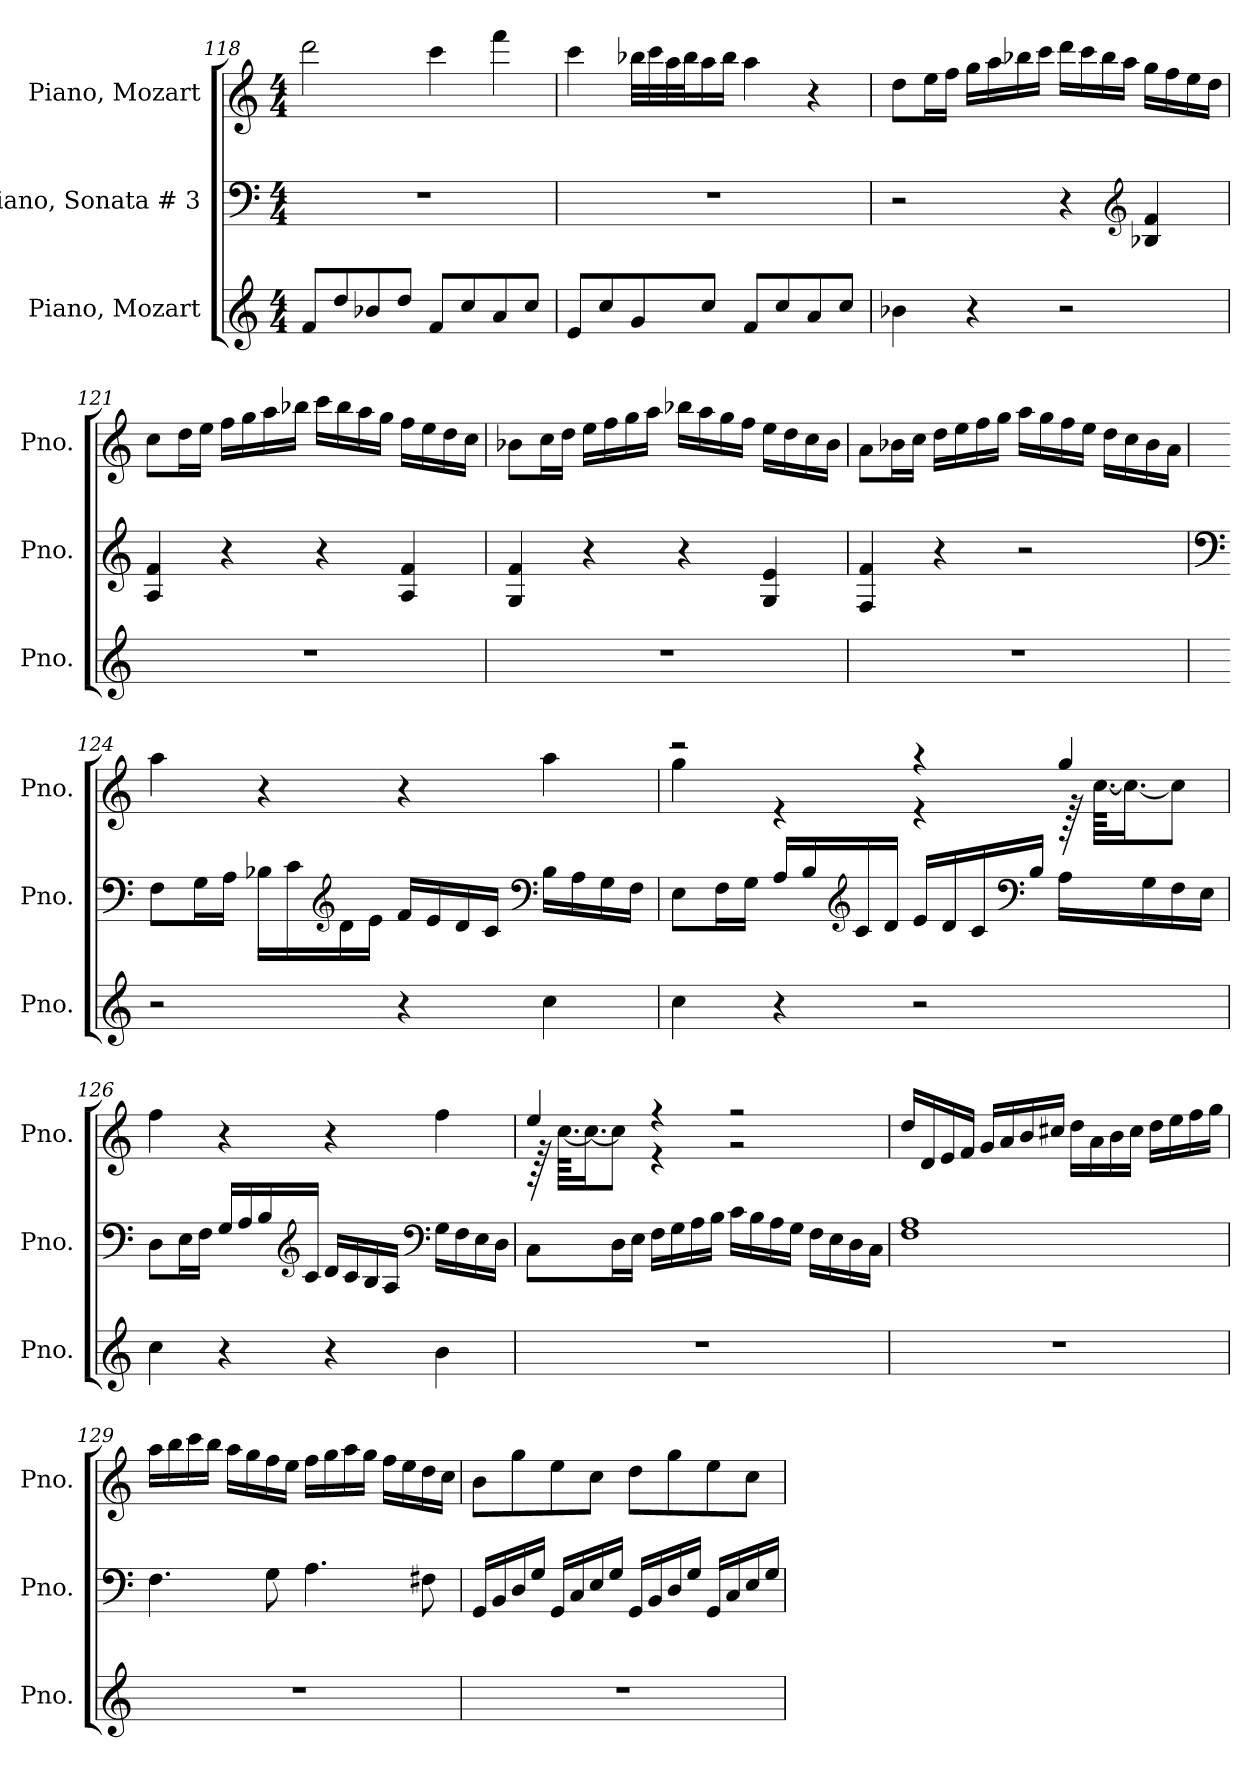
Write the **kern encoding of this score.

**kern	**kern	**kern
*part3	*part2	*part1
*staff3	*staff2	*staff1
*I"Piano, Mozart	*I"Piano, Sonata # 3	*I"Piano, Mozart
*I'Pno.	*I'Pno.	*I'Pno.
*clefG2	*clefF4	*clefG2
*k[]	*k[]	*k[]
*M4/4	*M4/4	*M4/4
=118	=118	=118
8f/L	1r	2ddd\
8dd/	.	.
8b-X/	.	.
8dd/J	.	.
8f/L	.	4ccc\
8cc/	.	.
8a/	.	4fff\
8cc/J	.	.
=119	=119	=119
8e/L	1r	4ccc\
8cc/	.	.
8g/	.	32bb-X\LLL
.	.	32ccc\
.	.	32aa\
.	.	32bb-\J
8cc/J	.	16aa\
.	.	16bb-\JJ
8f/L	.	4aa\
8cc/	.	.
8a/	.	4r
8cc/J	.	.
!!LO:LB:g=z
=120	=120	=120
4b-X\	2r	8dd\L
.	.	16ee\L
.	.	16ff\JJ
4r	.	16gg\LL
.	.	16aa\
.	.	16bb-X\
.	.	16ccc\JJ
2r	4r	16ddd\LL
.	.	16ccc\
.	.	16bb-\
.	.	16aa\JJ
*	*clefG2	*
.	4B-X/ 4f/	16gg\LL
.	.	16ff\
.	.	16ee\
.	.	16dd\JJ
=121	=121	=121
1r	4A/ 4f/	8cc\L
.	.	16dd\L
.	.	16ee\JJ
.	4r	16ff\LL
.	.	16gg\
.	.	16aa\
.	.	16bb-X\JJ
.	4r	16ccc\LL
.	.	16bb-\
.	.	16aa\
.	.	16gg\JJ
.	4A/ 4f/	16ff\LL
.	.	16ee\
.	.	16dd\
.	.	16cc\JJ
!!LO:LB:g=z
=122	=122	=122
1r	4G/ 4f/	8b-X\L
.	.	16cc\L
.	.	16dd\JJ
.	4r	16ee\LL
.	.	16ff\
.	.	16gg\
.	.	16aa\JJ
.	4r	16bb-X\LL
.	.	16aa\
.	.	16gg\
.	.	16ff\JJ
.	4G/ 4e/	16ee\LL
.	.	16dd\
.	.	16cc\
.	.	16b-\JJ
=123	=123	=123
1r	4F/ 4f/	8a\L
.	.	16b-X\L
.	.	16cc\JJ
.	4r	16dd\LL
.	.	16ee\
.	.	16ff\
.	.	16gg\JJ
.	2r	16aa\LL
.	.	16gg\
.	.	16ff\
.	.	16ee\JJ
.	.	16dd\LL
.	.	16cc\
.	.	16b-\
.	.	16a\JJ
!!LO:LB:g=z
=124	=124	=124
*	*clefF4	*
2r	8F\L	4aa\
.	16G\L	.
.	16A\JJ	.
.	16B-X\LL	4r
.	16c\	.
*	*clefG2	*
.	16d\	.
.	16e\JJ	.
4r	16f/LL	4r
.	16e/	.
.	16d/	.
.	16c/JJ	.
*	*clefF4	*
4cc\	16B-\LL	4aa\
.	16A\	.
.	16G\	.
.	16F\JJ	.
=125	=125	=125
*	*	*^
4cc\	8E\L	2r	4gg\
.	16F\L	.	.
.	16G\JJ	.	.
4r	16A/LL	.	4r
.	16B/	.	.
*	*clefG2	*	*
.	16c/	.	.
.	16d/JJ	.	.
2r	16e/LL	4r	4r
.	16d/	.	.
.	16c/	.	.
*	*clefF4	*	*
.	16B/JJ	.	.
.	16A\LL	4gg/	128r
.	.	.	[64.cc\KKLL
.	.	.	16.cc\J_
.	16G\	.	.
.	16F\	.	8cc\J]
.	16E\JJ	.	.
*	*	*v	*v
!!LO:PB:g=z
=126	=126	=126
4cc\	8D\L	4ff\
.	16E\L	.
.	16F\JJ	.
4r	16G/LL	4r
.	16A/	.
.	16B/	.
*	*clefG2	*
.	16c/JJ	.
4r	16d/LL	4r
.	16c/	.
.	16B/	.
.	16A/JJ	.
*	*clefF4	*
4b\	16G\LL	4ff\
.	16F\	.
.	16E\	.
.	16D\JJ	.
=127	=127	=127
*	*	*^
1r	8C\L	4ee/	128r
.	.	.	[64.cc\KKLL
.	.	.	16.cc\J_
.	16D\L	.	8cc\J]
.	16E\JJ	.	.
.	16F\LL	4r	4r
.	16G\	.	.
.	16A\	.	.
.	16B\JJ	.	.
.	16c\LL	2r	2r
.	16B\	.	.
.	16A\	.	.
.	16G\JJ	.	.
.	16F\LL	.	.
.	16E\	.	.
.	16D\	.	.
.	16C\JJ	.	.
*	*	*v	*v
!!LO:LB:g=z
=128	=128	=128
1r	1F 1A	16dd/LL
.	.	16d/
.	.	16e/
.	.	16f/JJ
.	.	16g/LL
.	.	16a/
.	.	16b/
.	.	16cc#X/JJ
.	.	16dd\LL
.	.	16a\
.	.	16b\
.	.	16cc#\JJ
.	.	16dd\LL
.	.	16ee\
.	.	16ff\
.	.	16gg\JJ
=129	=129	=129
1r	4.F\	16aa\LL
.	.	16bb\
.	.	16ccc\
.	.	16bb\JJ
.	.	16aa\LL
.	.	16gg\
.	8G\	16ff\
.	.	16ee\JJ
.	4.A\	16ff\LL
.	.	16gg\
.	.	16aa\
.	.	16gg\JJ
.	.	16ff\LL
.	.	16ee\
.	8F#X\	16dd\
.	.	16cc\JJ
!!LO:LB:g=z
=130	=130	=130
1r	16GG/LL	8b\L
.	16BB/	.
.	16D/	8gg\
.	16G/JJ	.
.	16GG/LL	8ee\
.	16C/	.
.	16E/	8cc\J
.	16G/JJ	.
.	16GG/LL	8dd\L
.	16BB/	.
.	16D/	8gg\
.	16G/JJ	.
.	16GG/LL	8ee\
.	16C/	.
.	16E/	8cc\J
.	16G/JJ	.
=	=	=
*-	*-	*-
